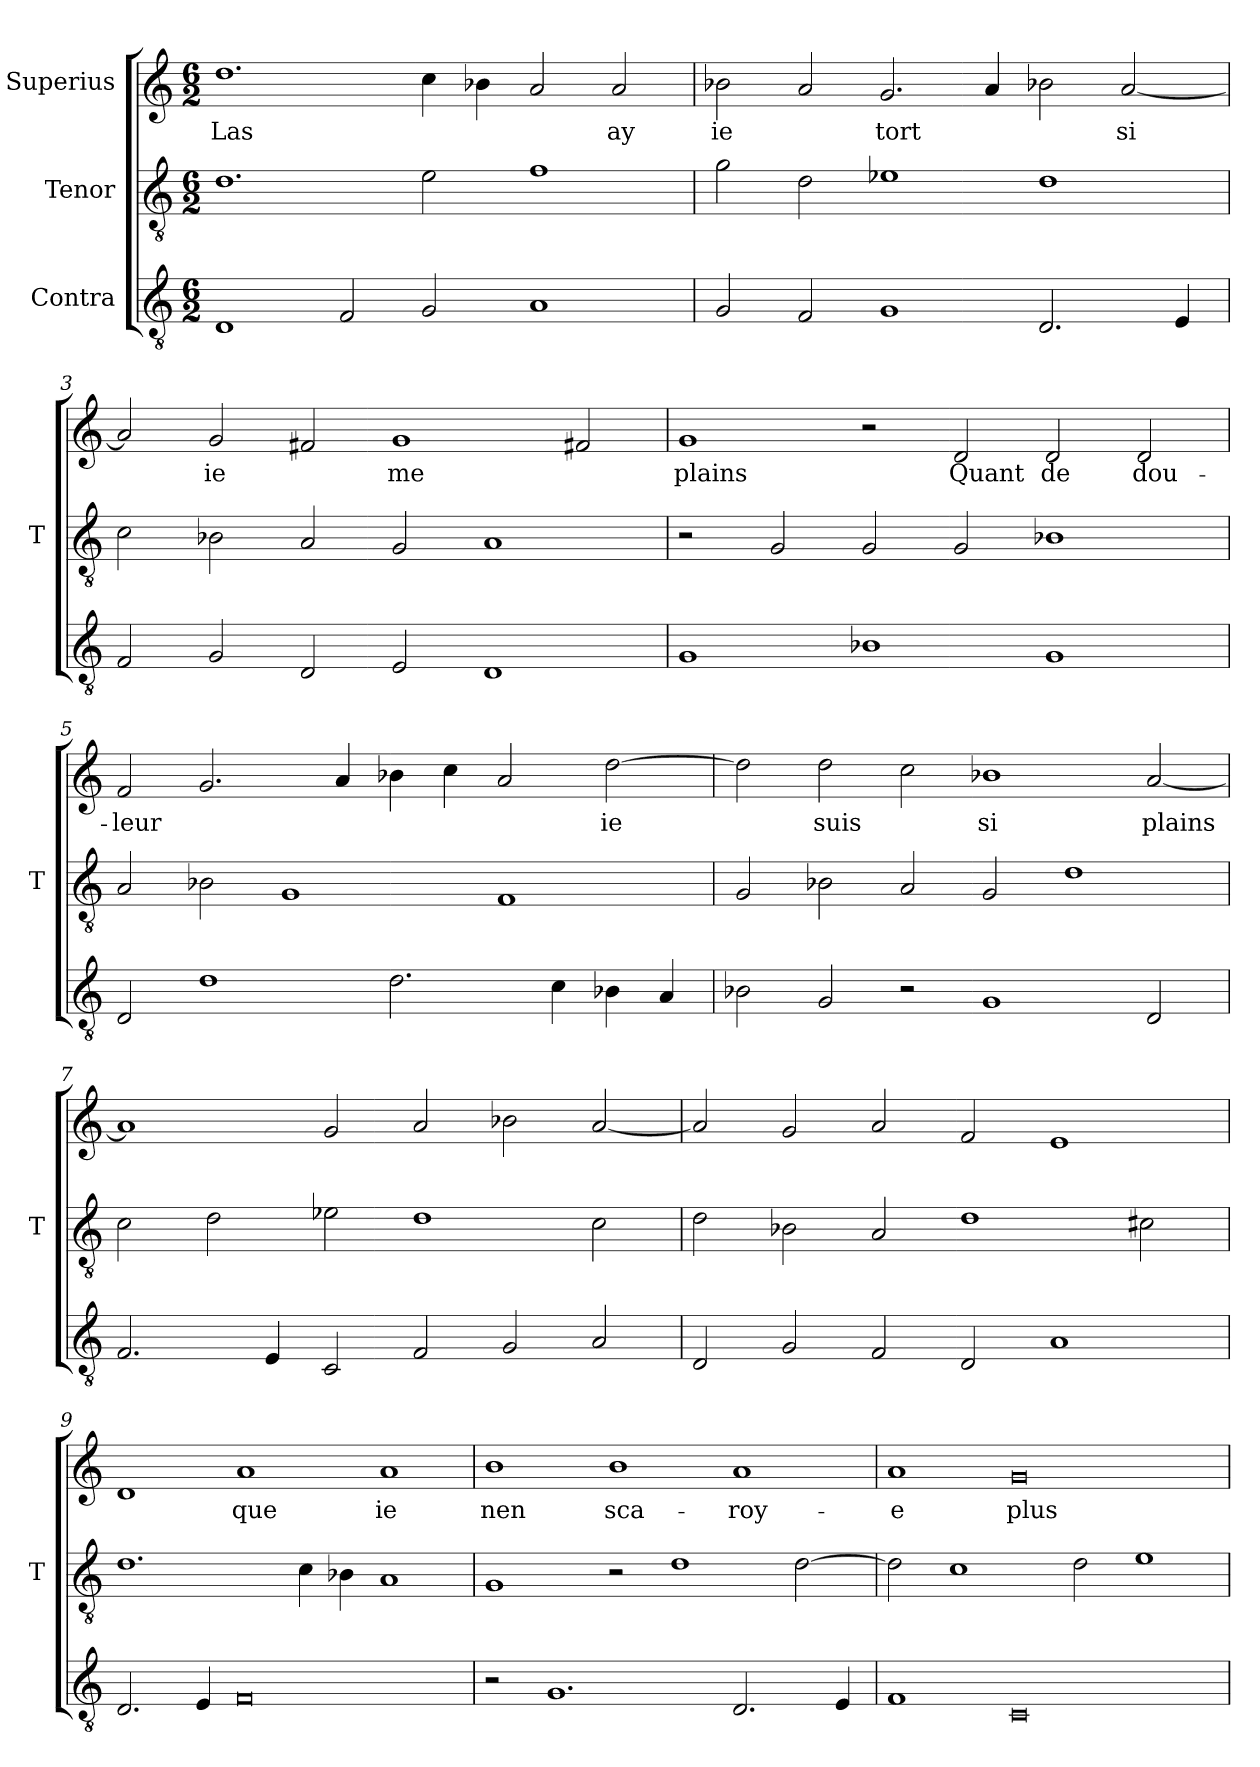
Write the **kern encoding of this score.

**kern	**kern	**kern	**text
*part3	*part2	*part1	*part1
*staff3	*staff2	*staff1	*staff1
*I"Contra	*I"Tenor	*I"Superius	*
*	*I'T	*	*
*clefGv2	*clefGv2	*clefG2	*
*M6/2	*M6/2	*M6/2	*
=1	=1	=1	=1
1D	1.d	1.dd	-Las
2F	.	.	.
2G	2e	4cc	.
.	.	4b-X	.
1A	1f	2a	.
.	.	2a	-ay
=2	=2	=2	=2
2G	2g	2b-X	-ie
2F	2d	2a	.
1G	1e-X	2.g	-tort
.	.	4a	.
2.D	1d	2b-X	.
.	.	[2a	-si
4E	.	.	.
=3	=3	=3	=3
2F	2c	2a]	.
2G	2B-X	2g	-ie
2D	2A	2f#X	.
2E	2G	1g	-me
1D	1A	.	.
.	.	2f#X	.
=4	=4	=4	=4
1G	2r	1g	-plains
.	2G	.	.
1B-X	2G	2r	.
.	2G	2d	-Quant
1G	1B-X	2d	-de
.	.	2d	dou-
=5	=5	=5	=5
2D	2A	2f	-leur
1d	2B-X	2.g	.
.	1G	.	.
.	.	4a	.
2.d	.	4b-X	.
.	.	4cc	.
.	1F	2a	.
4c	.	.	.
4B-X	.	[2dd	-ie
4A	.	.	.
=6	=6	=6	=6
2B-X	2G	2dd]	.
2G	2B-X	2dd	-suis
2r	2A	2cc	.
1G	2G	1b-X	-si
.	1d	.	.
2D	.	[2a	-plains
=7	=7	=7	=7
2.F	2c	1a]	.
.	2d	.	.
4E	.	.	.
2C	2e-X	2g	.
2F	1d	2a	.
2G	.	2b-X	.
2A	2c	[2a	.
=8	=8	=8	=8
2D	2d	2a]	.
2G	2B-X	2g	.
2F	2A	2a	.
2D	1d	2f	.
1A	.	1e	.
.	2c#X	.	.
=9	=9	=9	=9
2.D	1.d	1d	.
4E	.	.	.
0F	.	1a	-que
.	4c	.	.
.	4B-X	.	.
.	1A	1a	-ie
=10	=10	=10	=10
2r	1G	1b	-nen
1.G	.	.	.
.	2r	1b	sca-
.	1d	.	.
2.D	.	1a	-roy-
.	[2d	.	.
4E	.	.	.
=11	=11	=11	=11
1F	2d]	1a	-e
.	1c	.	.
0C	.	0g	-plus
.	2d	.	.
.	1e	.	.
=	=	=	=
*-	*-	*-	*-
